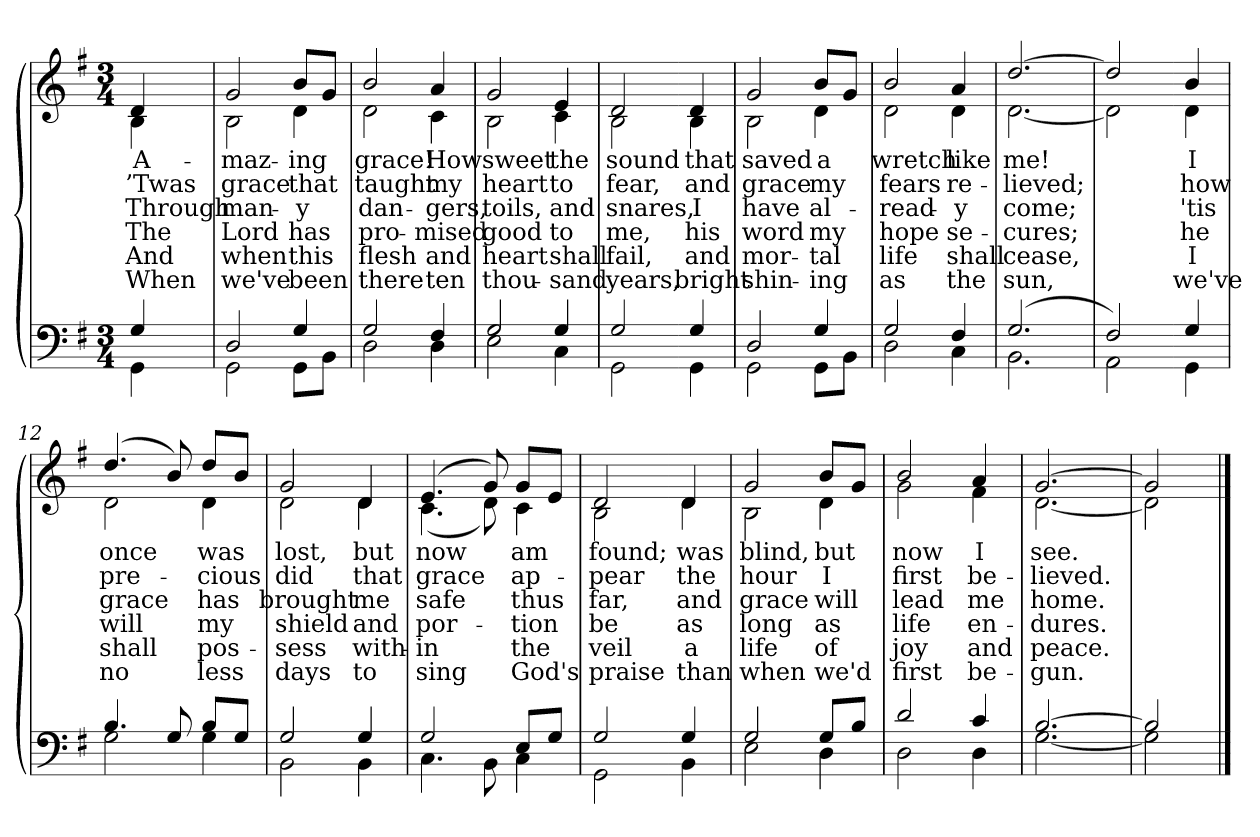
**kern	**kern	**text	**text	**text	**text	**text	**text
*part2	*part1	*part1	*part1	*part1	*part1	*part1	*part1
*staff2	*staff1	*staff1	*staff1	*staff1	*staff1	*staff1	*staff1
*clefF4	*clefG2	*	*	*	*	*	*
*k[f#]	*k[f#]	*	*	*	*	*	*
*M3/4	*M3/4	*	*	*	*	*	*
=1	=1	=1	=1	=1	=1	=1	=1
*^	*	*	*	*	*	*	*
!	!	!LO:TX:b:i:t=Verse	!	!	!	!	!	!
!	!	!	!LO:LY:b	!LO:LY:b	!LO:LY:b	!LO:LY:b	!LO:LY:b	!LO:LY:b
*	*	*^	*	*	*	*	*	*
4G/	4GG\	4d/	4B\	A-	’Twas	Through	The	And	When
=2	=2	=2	=2	=2	=2	=2	=2	=2	=2
!	!	!	!	!LO:LY:b	!LO:LY:b	!LO:LY:b	!LO:LY:b	!LO:LY:b	!LO:LY:b
2D/	2GG\	2g/	2B\	-maz-	grace	man-	Lord	when	we've
!	!	!	!	!LO:LY:b	!LO:LY:b	!LO:LY:b	!LO:LY:b	!LO:LY:b	!LO:LY:b
4G/	8GG\L	8b/L	4d\	-ing	that	-y	has	this	been
.	8BB\J	8g/J	.	.	.	.	.	.	.
=3	=3	=3	=3	=3	=3	=3	=3	=3	=3
!	!	!	!	!LO:LY:b	!LO:LY:b	!LO:LY:b	!LO:LY:b	!LO:LY:b	!LO:LY:b
2G/	2D\	2b/	2d\	grace!	taught	dan-	pro-	flesh	there
!	!	!	!	!LO:LY:b	!LO:LY:b	!LO:LY:b	!LO:LY:b	!LO:LY:b	!LO:LY:b
4F#/	4D\	4a/	4c\	How	my	-gers,	-mised	and	ten
=4	=4	=4	=4	=4	=4	=4	=4	=4	=4
!	!	!	!	!LO:LY:b	!LO:LY:b	!LO:LY:b	!LO:LY:b	!LO:LY:b	!LO:LY:b
2G/	2E\	2g/	2B\	sweet	heart	toils,	good	heart	thou-
!	!	!	!	!LO:LY:b	!LO:LY:b	!LO:LY:b	!LO:LY:b	!LO:LY:b	!LO:LY:b
4G/	4C\	4e/	4c\	the	to	and	to	shall	-sand
=5	=5	=5	=5	=5	=5	=5	=5	=5	=5
!	!	!	!	!LO:LY:b	!LO:LY:b	!LO:LY:b	!LO:LY:b	!LO:LY:b	!LO:LY:b
2G/	2GG\	2d/	2B\	sound	fear,	snares,	me,	fail,	years,
!!LO:LB:g=z	!!
=6-	=6-	=6-	=6-	=6-	=6-	=6-	=6-	=6-	=6-
!	!	!	!	!LO:LY:b	!LO:LY:b	!LO:LY:b	!LO:LY:b	!LO:LY:b	!LO:LY:b
4G/	4GG\	4d/	4B\	that	and	I	his	and	bright
=7	=7	=7	=7	=7	=7	=7	=7	=7	=7
!	!	!	!	!LO:LY:b	!LO:LY:b	!LO:LY:b	!LO:LY:b	!LO:LY:b	!LO:LY:b
2D/	2GG\	2g/	2B\	saved	grace	have	word	mor-	shin-
!	!	!	!	!LO:LY:b	!LO:LY:b	!LO:LY:b	!LO:LY:b	!LO:LY:b	!LO:LY:b
4G/	8GG\L	8b/L	4d\	a	my	al-	my	-tal	-ing
.	8BB\J	8g/J	.	.	.	.	.	.	.
=8	=8	=8	=8	=8	=8	=8	=8	=8	=8
!	!	!	!	!LO:LY:b	!LO:LY:b	!LO:LY:b	!LO:LY:b	!LO:LY:b	!LO:LY:b
2G/	2D\	2b/	2d\	wretch	fears	-read-	hope	life	as
!	!	!	!	!LO:LY:b	!LO:LY:b	!LO:LY:b	!LO:LY:b	!LO:LY:b	!LO:LY:b
4F#/	4C\	4a/	4d\	like	re-	-y	se-	shall	the
=9	=9	=9	=9	=9	=9	=9	=9	=9	=9
!	!	!	!	!LO:LY:b	!LO:LY:b	!LO:LY:b	!LO:LY:b	!LO:LY:b	!LO:LY:b
(>2.G/	2.BB\	[2.dd/	[2.d\	me!	-lieved;	come;	-cures;	cease,	sun,
=10	=10	=10	=10	=10	=10	=10	=10	=10	=10
2F#/)	2AA\	2dd/]	2d\]	.	.	.	.	.	.
!!LO:LB:g=z	!!
=11-	=11-	=11-	=11-	=11-	=11-	=11-	=11-	=11-	=11-
!	!	!	!	!LO:LY:b	!LO:LY:b	!LO:LY:b	!LO:LY:b	!LO:LY:b	!LO:LY:b
4G/	4GG\	4b/	4d\	I	how	'tis	he	I	we've
=12	=12	=12	=12	=12	=12	=12	=12	=12	=12
!	!	!	!	!LO:LY:b	!LO:LY:b	!LO:LY:b	!LO:LY:b	!LO:LY:b	!LO:LY:b
4.B/	2G\	(>4.dd/	2d\	once	pre-	grace	will	shall	no
8G/	.	8b/)	.	.	.	.	.	.	.
!	!	!	!	!LO:LY:b	!LO:LY:b	!LO:LY:b	!LO:LY:b	!LO:LY:b	!LO:LY:b
8B/L	4G\	8dd/L	4d\	was	-cious	has	my	pos-	less
8G/J	.	8b/J	.	.	.	.	.	.	.
=13	=13	=13	=13	=13	=13	=13	=13	=13	=13
!	!	!	!	!LO:LY:b	!LO:LY:b	!LO:LY:b	!LO:LY:b	!LO:LY:b	!LO:LY:b
2G/	2BB\	2g/	2d\	lost,	did	brought	shield	-sess	days
!	!	!	!	!LO:LY:b	!LO:LY:b	!LO:LY:b	!LO:LY:b	!LO:LY:b	!LO:LY:b
4G/	4BB\	4d/	4d\	but	that	me	and	with-	to
=14	=14	=14	=14	=14	=14	=14	=14	=14	=14
!	!	!	!	!LO:LY:b	!LO:LY:b	!LO:LY:b	!LO:LY:b	!LO:LY:b	!LO:LY:b
2G/	4.C\	(>4.e/	(<4.c\	now	grace	safe	por-	-in	sing
.	8BB\	8g/)	8d\)	.	.	.	.	.	.
!	!	!	!	!LO:LY:b	!LO:LY:b	!LO:LY:b	!LO:LY:b	!LO:LY:b	!LO:LY:b
8E/L	4C\	8g/L	4c\	am	ap-	thus	-tion	the	God's
8G/J	.	8e/J	.	.	.	.	.	.	.
=15	=15	=15	=15	=15	=15	=15	=15	=15	=15
!	!	!	!	!LO:LY:b	!LO:LY:b	!LO:LY:b	!LO:LY:b	!LO:LY:b	!LO:LY:b
2G/	2GG\	2d/	2B\	found;	-pear	far,	be	veil	praise
!!LO:LB:g=z	!!
=16-	=16-	=16-	=16-	=16-	=16-	=16-	=16-	=16-	=16-
!	!	!	!	!LO:LY:b	!LO:LY:b	!LO:LY:b	!LO:LY:b	!LO:LY:b	!LO:LY:b
4G/	4BB\	4d/	4d\	was	the	and	as	a	than
=17	=17	=17	=17	=17	=17	=17	=17	=17	=17
!	!	!	!	!LO:LY:b	!LO:LY:b	!LO:LY:b	!LO:LY:b	!LO:LY:b	!LO:LY:b
2G/	2E\	2g/	2B\	blind,	hour	grace	long	life	when
!	!	!	!	!LO:LY:b	!LO:LY:b	!LO:LY:b	!LO:LY:b	!LO:LY:b	!LO:LY:b
8G/L	4D\	8b/L	4d\	but	I	will	as	of	we'd
8B/J	.	8g/J	.	.	.	.	.	.	.
=18	=18	=18	=18	=18	=18	=18	=18	=18	=18
!	!	!	!	!LO:LY:b	!LO:LY:b	!LO:LY:b	!LO:LY:b	!LO:LY:b	!LO:LY:b
2d/	2D\	2b/	2g\	now	first	lead	life	joy	first
!	!	!	!	!LO:LY:b	!LO:LY:b	!LO:LY:b	!LO:LY:b	!LO:LY:b	!LO:LY:b
4c/	4D\	4a/	4f#\	I	be-	me	en-	and	be-
=19	=19	=19	=19	=19	=19	=19	=19	=19	=19
!	!	!	!	!LO:LY:b	!LO:LY:b	!LO:LY:b	!LO:LY:b	!LO:LY:b	!LO:LY:b
[2.B/	[2.G\	[2.g/	[2.d\	see.	-lieved.	home.	-dures.	peace.	-gun.
=20	=20	=20	=20	=20	=20	=20	=20	=20	=20
2B/]	2G\]	2g/]	2d\]	.	.	.	.	.	.
*v	*v	*	*	*	*	*	*	*	*
*	*v	*v	*	*	*	*	*	*
==	==	==	==	==	==	==	==
*-	*-	*-	*-	*-	*-	*-	*-
